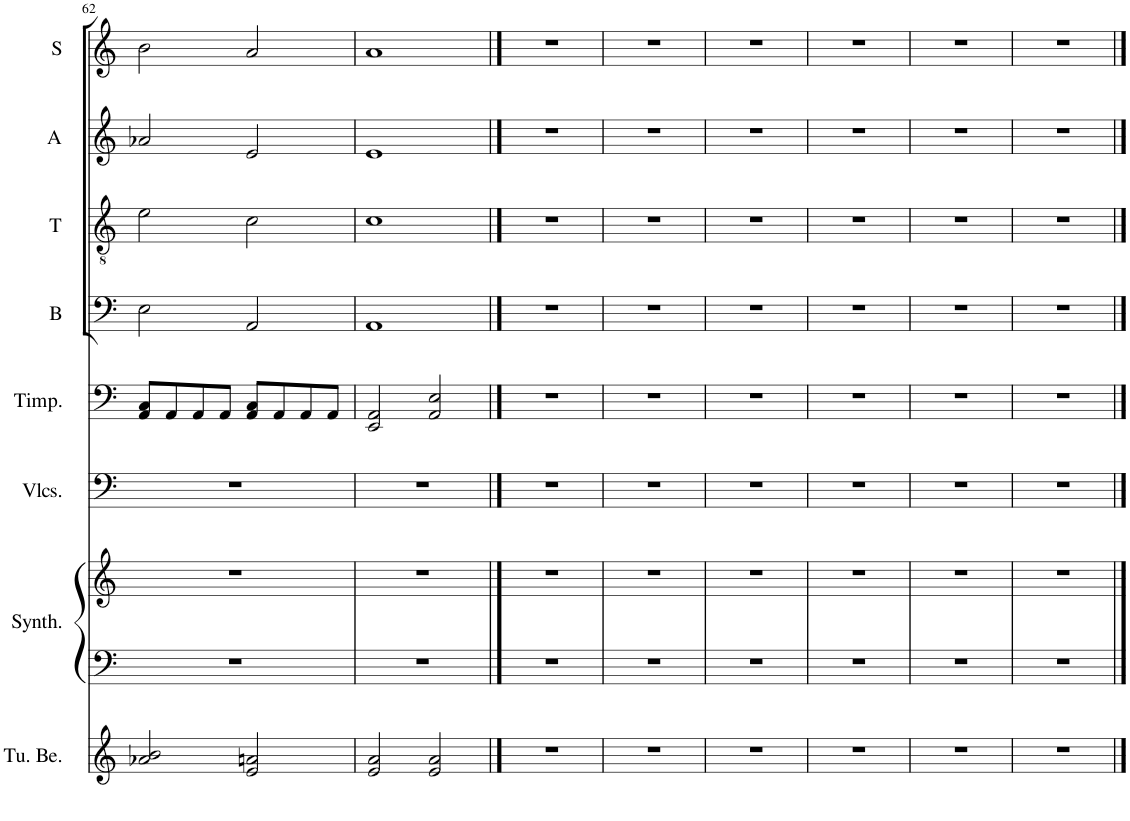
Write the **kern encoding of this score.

**kern	**kern	**kern	**kern	**kern	**kern	**kern	**kern	**kern
*part8	*part7	*part7	*part6	*part5	*part4	*part3	*part2	*part1
*staff9	*staff8	*staff7	*staff6	*staff5	*staff4	*staff3	*staff2	*staff1
*I"Tubular Bells	*I"Keyboard Synthesizer	*	*I"Violoncellos	*I"Timpani	*I"Bass	*I"Tenor	*I"Alto	*I"Soprano
*I'Tu. Be.	*I'Synth.	*	*I'Vlcs.	*I'Timp.	*I'B	*I'T	*I'A	*I'S
!!LO:PB:g=z
*clefG2	*clefF4	*clefG2	*clefF4	*clefF4	*clefF4	*clefGv2	*clefG2	*clefG2
*k[]	*k[]	*k[]	*k[]	*k[]	*k[]	*k[]	*k[]	*k[]
*M4/4	*M4/4	*M4/4	*M4/4	*M4/4	*M4/4	*M4/4	*M4/4	*M4/4
=62	=62	=62	=62	=62	=62	=62	=62	=62
2a-X/ 2b/	1r	1r	1r	8AA/ 8C/L	2E\	2e\	2a-X/	2b\
.	.	.	.	8AA/	.	.	.	.
.	.	.	.	8AA/	.	.	.	.
.	.	.	.	8AA/J	.	.	.	.
2e/ 2an/	.	.	.	8AA/ 8C/L	2AA/	2c\	2e/	2a/
.	.	.	.	8AA/	.	.	.	.
.	.	.	.	8AA/	.	.	.	.
.	.	.	.	8AA/J	.	.	.	.
=63	=63	=63	=63	=63	=63	=63	=63	=63
2e/ 2a/	1r	1r	1r	2EE/ 2AA/	1AA	1c	1e	1a
2e/ 2a/	.	.	.	2AA/ 2E/	.	.	.	.
==64	==64	==64	==64	==64	==64	==64	==64	==64
1r	1r	1r	1r	1r	1r	1r	1r	1r
=65	=65	=65	=65	=65	=65	=65	=65	=65
1r	1r	1r	1r	1r	1r	1r	1r	1r
=66	=66	=66	=66	=66	=66	=66	=66	=66
1r	1r	1r	1r	1r	1r	1r	1r	1r
=67	=67	=67	=67	=67	=67	=67	=67	=67
1r	1r	1r	1r	1r	1r	1r	1r	1r
=68	=68	=68	=68	=68	=68	=68	=68	=68
1r	1r	1r	1r	1r	1r	1r	1r	1r
=69	=69	=69	=69	=69	=69	=69	=69	=69
1r	1r	1r	1r	1r	1r	1r	1r	1r
==	==	==	==	==	==	==	==	==
*-	*-	*-	*-	*-	*-	*-	*-	*-
